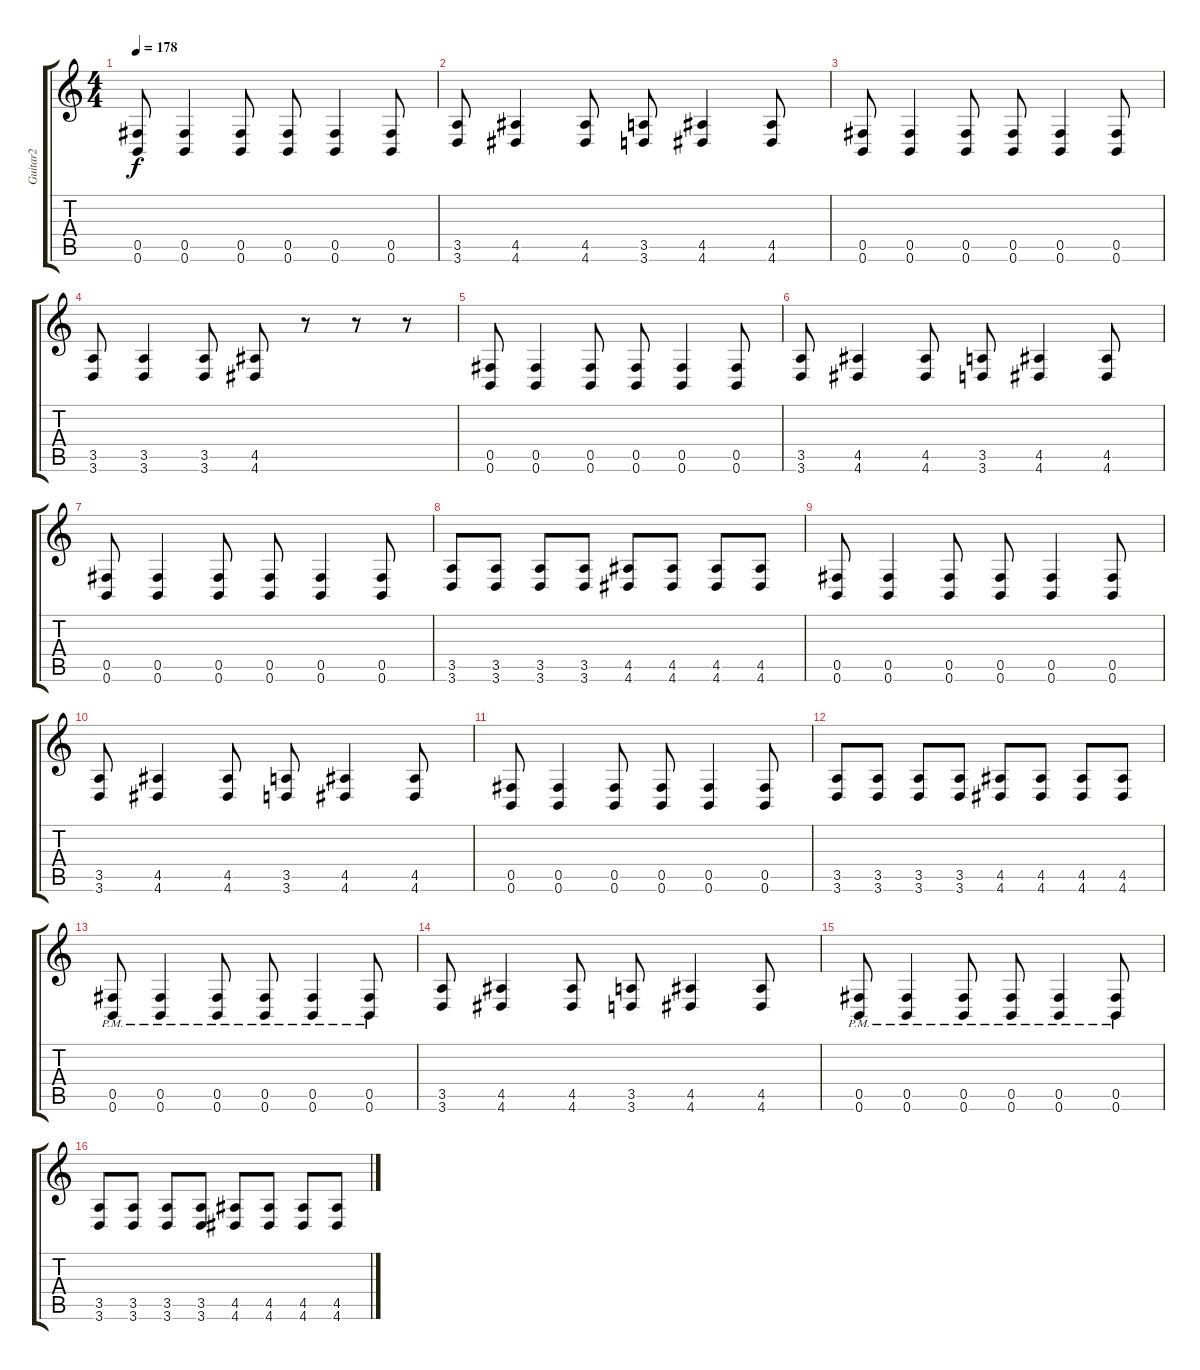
\track ("Guitar2" "Guitar2") {instrument distortionguitar}
\staff {score tabs}
\tuning (Db4 Ab3 E3 B2 Gb2 B1) {hide}
\ts (4 4)
\tempo 178
\clef g2
\ks c
(0.5 0.6).8{dy f} (0.5 0.6).4 (0.5 0.6).8 (0.5 0.6).8 (0.5 0.6).4 (0.5 0.6).8 |
(3.5 3.6).8 (4.5 4.6).4 (4.5 4.6).8 (3.5 3.6).8 (4.5 4.6).4 (4.5 4.6).8 |
(0.5 0.6).8 (0.5 0.6).4 (0.5 0.6).8 (0.5 0.6).8 (0.5 0.6).4 (0.5 0.6).8 |
(3.5 3.6).8 (3.5 3.6).4 (3.5 3.6).8 (4.5 4.6).8 r.8 r.8 r.8 |
(0.5 0.6).8 (0.5 0.6).4 (0.5 0.6).8 (0.5 0.6).8 (0.5 0.6).4 (0.5 0.6).8 |
(3.5 3.6).8 (4.5 4.6).4 (4.5 4.6).8 (3.5 3.6).8 (4.5 4.6).4 (4.5 4.6).8 |
(0.5 0.6).8 (0.5 0.6).4 (0.5 0.6).8 (0.5 0.6).8 (0.5 0.6).4 (0.5 0.6).8 |
(3.5 3.6).8 (3.5 3.6).8 (3.5 3.6).8 (3.5 3.6).8 (4.5 4.6).8 (4.5 4.6).8 (4.5 4.6).8 (4.5 4.6).8 |
(0.5 0.6).8 (0.5 0.6).4 (0.5 0.6).8 (0.5 0.6).8 (0.5 0.6).4 (0.5 0.6).8 |
(3.5 3.6).8 (4.5 4.6).4 (4.5 4.6).8 (3.5 3.6).8 (4.5 4.6).4 (4.5 4.6).8 |
(0.5 0.6).8 (0.5 0.6).4 (0.5 0.6).8 (0.5 0.6).8 (0.5 0.6).4 (0.5 0.6).8 |
(3.5 3.6).8 (3.5 3.6).8 (3.5 3.6).8 (3.5 3.6).8 (4.5 4.6).8 (4.5 4.6).8 (4.5 4.6).8 (4.5 4.6).8 |
(0.5{pm} 0.6{pm}).8 (0.5{pm} 0.6{pm}).4 (0.5{pm} 0.6{pm}).8 (0.5{pm} 0.6{pm}).8 (0.5{pm} 0.6{pm}).4 (0.5{pm} 0.6{pm}).8 |
(3.5 3.6).8 (4.5 4.6).4 (4.5 4.6).8 (3.5 3.6).8 (4.5 4.6).4 (4.5 4.6).8 |
(0.5{pm} 0.6{pm}).8 (0.5{pm} 0.6{pm}).4 (0.5{pm} 0.6{pm}).8 (0.5{pm} 0.6{pm}).8 (0.5{pm} 0.6{pm}).4 (0.5{pm} 0.6{pm}).8 |
(3.5 3.6).8 (3.5 3.6).8 (3.5 3.6).8 (3.5 3.6).8 (4.5 4.6).8 (4.5 4.6).8 (4.5 4.6).8 (4.5 4.6).8
